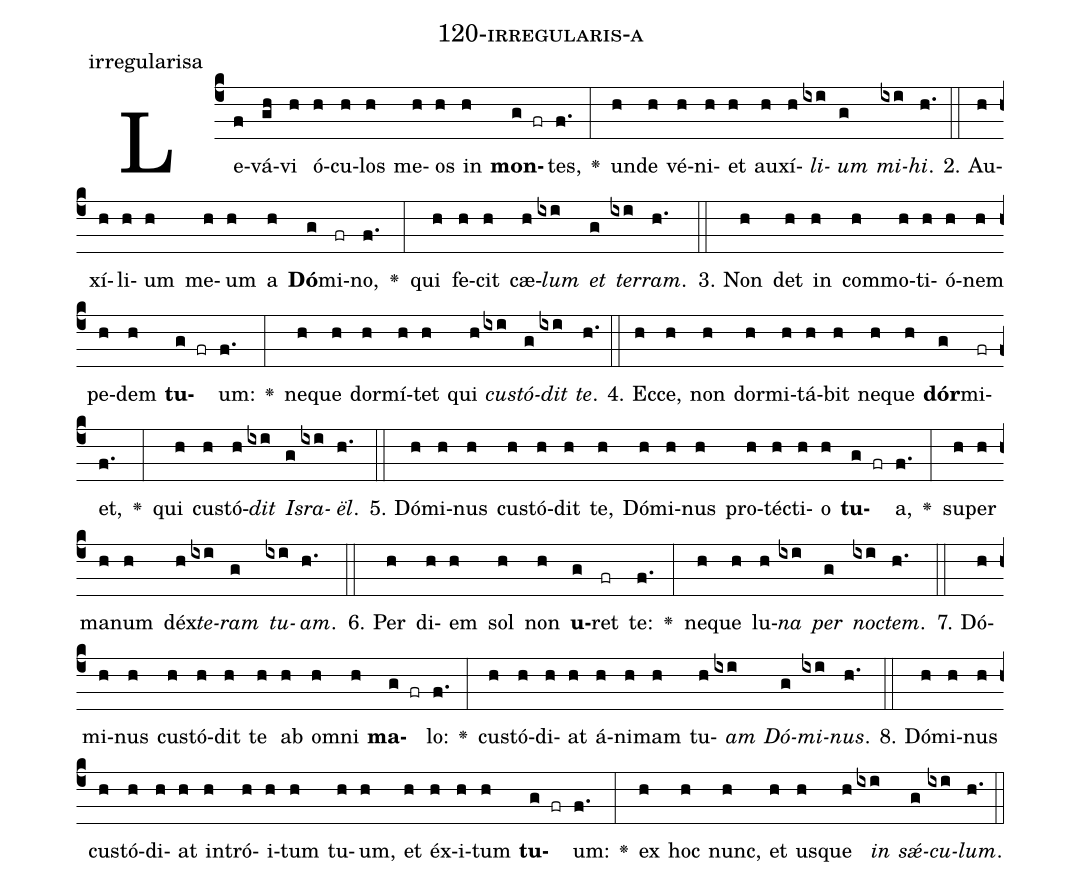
name: 120-irregularis-a;
annotation: irregularisa;
%%
(c4)Le(f)vá(gh)vi(h) ó(h)cu(h)los(h) me(h)os(h) in(h) <b>mon</b>(g fr)tes,(f.) <v>\greheightstar</v>(:) un(h)de(h) vé(h)ni(h)et(h) au(h)xí(h)<i>li</i>(ixi)<i>um</i>(g) <i>mi</i>(ixi)<i>hi</i>.(h.) (::)
2. Au(h)xí(h)li(h)um(h) me(h)um(h) a(h) <b>Dó</b>(g)mi(fr)no,(f.) <v>\greheightstar</v>(:) qui(h) fe(h)cit(h) cæ(h)<i>lum</i>(ixi) <i>et</i>(g) <i>ter</i>(ixi)<i>ram</i>.(h.) (::)
3. Non(h) det(h) in(h) com(h)mo(h)ti(h)ó(h)nem(h) pe(h)dem(h) <b>tu</b>(g fr)um:(f.) <v>\greheightstar</v>(:) ne(h)que(h) dor(h)mí(h)tet(h) qui(h) <i>cus</i>(ixi)<i>tó</i>(g)<i>dit</i>(ixi) <i>te</i>.(h.) (::)
4. Ec(h)ce,(h) non(h) dor(h)mi(h)tá(h)bit(h) ne(h)que(h) <b>dór</b>(g)mi(fr)et,(f.) <v>\greheightstar</v>(:) qui(h) cus(h)tó(h)<i>dit</i>(ixi) <i>Is</i>(g)<i>ra</i>(ixi)<i>ël</i>.(h.) (::)
5. Dó(h)mi(h)nus(h) cus(h)tó(h)dit(h) te,(h) Dó(h)mi(h)nus(h) pro(h)téc(h)ti(h)o(h) <b>tu</b>(g fr)a,(f.) <v>\greheightstar</v>(:) su(h)per(h) ma(h)num(h) déx(h)<i>te</i>(ixi)<i>ram</i>(g) <i>tu</i>(ixi)<i>am</i>.(h.) (::)
6. Per(h) di(h)em(h) sol(h) non(h) <b>u</b>(g)ret(fr) te:(f.) <v>\greheightstar</v>(:) ne(h)que(h) lu(h)<i>na</i>(ixi) <i>per</i>(g) <i>noc</i>(ixi)<i>tem</i>.(h.) (::)
7. Dó(h)mi(h)nus(h) cus(h)tó(h)dit(h) te(h) ab(h) om(h)ni(h) <b>ma</b>(g fr)lo:(f.) <v>\greheightstar</v>(:) cus(h)tó(h)di(h)at(h) á(h)ni(h)mam(h) tu(h)<i>am</i>(ixi) <i>Dó</i>(g)<i>mi</i>(ixi)<i>nus</i>.(h.) (::)
8. Dó(h)mi(h)nus(h) cus(h)tó(h)di(h)at(h) in(h)tró(h)i(h)tum(h) tu(h)um,(h) et(h) éx(h)i(h)tum(h) <b>tu</b>(g fr)um:(f.) <v>\greheightstar</v>(:) ex(h) hoc(h) nunc,(h) et(h) us(h)que(h) <i>in</i>(ixi) <i>sǽ</i>(g)<i>cu</i>(ixi)<i>lum</i>.(h.) (::)
